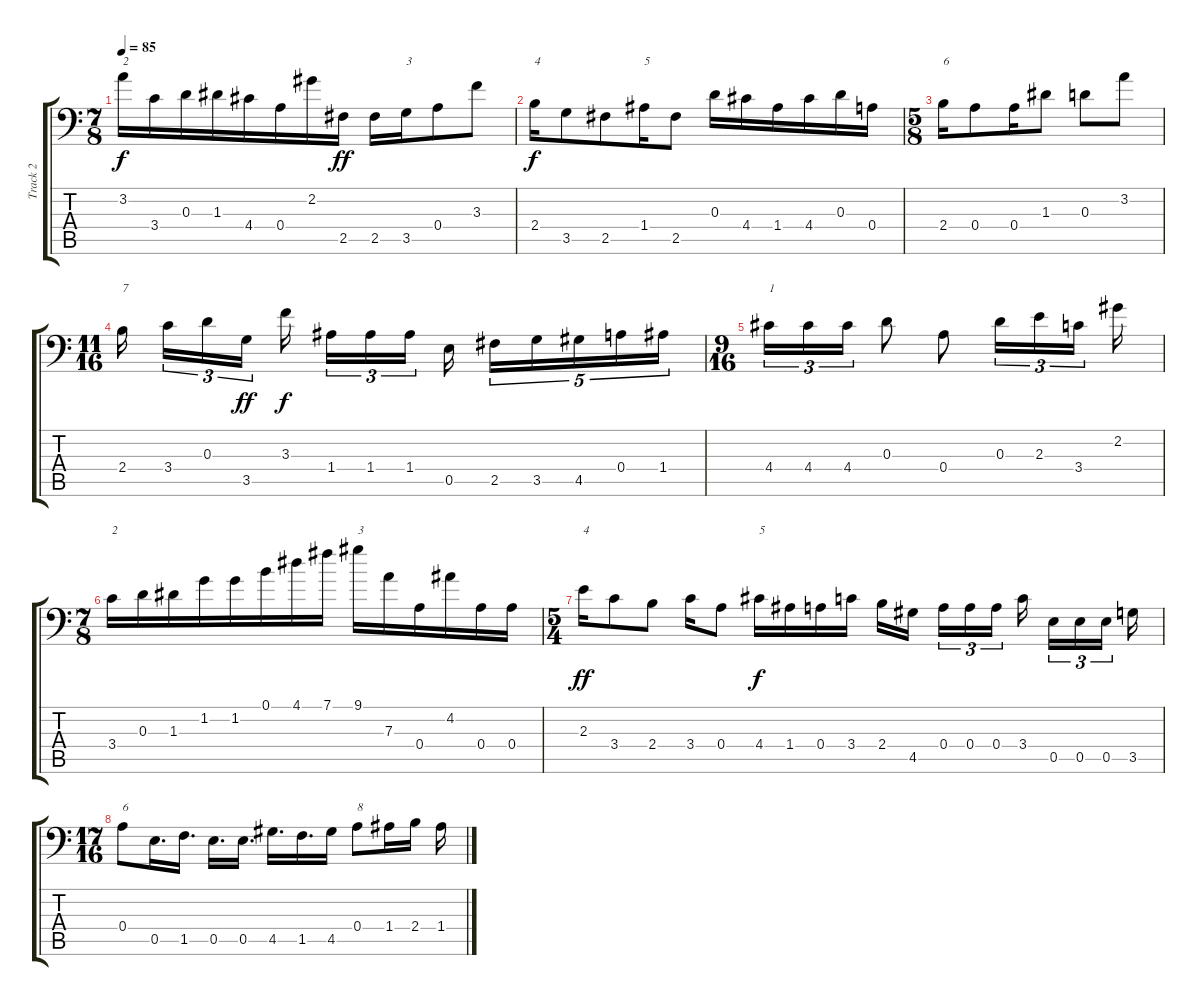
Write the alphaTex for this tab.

\track ("Track 2" "Track 2") {instrument distortionguitar}
\staff {score tabs}
\tuning (B3 Gb3 D3 A2 E2 A1) {hide}
\ts (7 8)
\tempo 85
\clef f4
\ks c
3.2.16{txt "2" dy f} 3.4.16 0.3.16 1.3.16 4.4.16 0.4.16 2.2.16 2.5.16{dy ff} 2.5.16 3.5.16{txt "3"} 0.4.8 3.3.8 |
2.4.16{txt "4" dy f} 3.5.8 2.5.8 1.4.16{txt "5"} 2.5.8 0.3.16 4.4.16 1.4.16 4.4.16 0.3.16 0.4.16 |
\ts (5 8)
2.4.16{txt "6"} 0.4.8 0.4.16 1.3.8 0.3.8 3.2.8 |
\ts (11 16)
2.4.16{txt "7"} 3.4.16{tu (3 2)} 0.3.16{tu (3 2)} 3.5.16{tu (3 2) dy ff} 3.3.16{dy f} 1.4.16{tu (3 2)} 1.4.16{tu (3 2)} 1.4.16{tu (3 2)} 0.5.16 2.5.16{tu (5 4)} 3.5.16{tu (5 4)} 4.5.16{tu (5 4)} 0.4.16{tu (5 4)} 1.4.16{tu (5 4)} |
\ts (9 16)
4.4.16{tu (3 2) txt "1"} 4.4.16{tu (3 2)} 4.4.16{tu (3 2)} 0.3.8 0.4.8 0.3.16{tu (3 2)} 2.3.16{tu (3 2)} 3.4.16{tu (3 2) beam splitsecondary} 2.2.16 |
\ts (7 8)
3.4.16{txt "2"} 0.3.16 1.3.16 1.2.16 1.2.16 0.1.16 4.1.16 7.1.16 9.1.16{txt "3"} 7.3.16 0.4.16 4.2.16 0.4.16 0.4.16 |
\ts (5 4)
2.3.16{txt "4" dy ff} 3.4.8 2.4.8 3.4.16 0.4.8 4.4.16{txt "5" dy f} 1.4.16 0.4.16 3.4.16 2.4.16 4.5.16{beam splitsecondary} 0.4.16{tu (3 2)} 0.4.16{tu (3 2)} 0.4.16{tu (3 2)} 3.4.16{beam splitsecondary} 0.5.16{tu (3 2)} 0.5.16{tu (3 2)} 0.5.16{tu (3 2) beam splitsecondary} 3.5.16 |
\ts (17 16)
0.4.8{txt "6"} 0.5.16{d} 1.5.16{d} 0.5.16{d} 0.5.16{d} 4.5.16{d} 1.5.16{d} 4.5.16 0.4.8{txt "8"} 1.4.16 2.4.16 1.4.16
